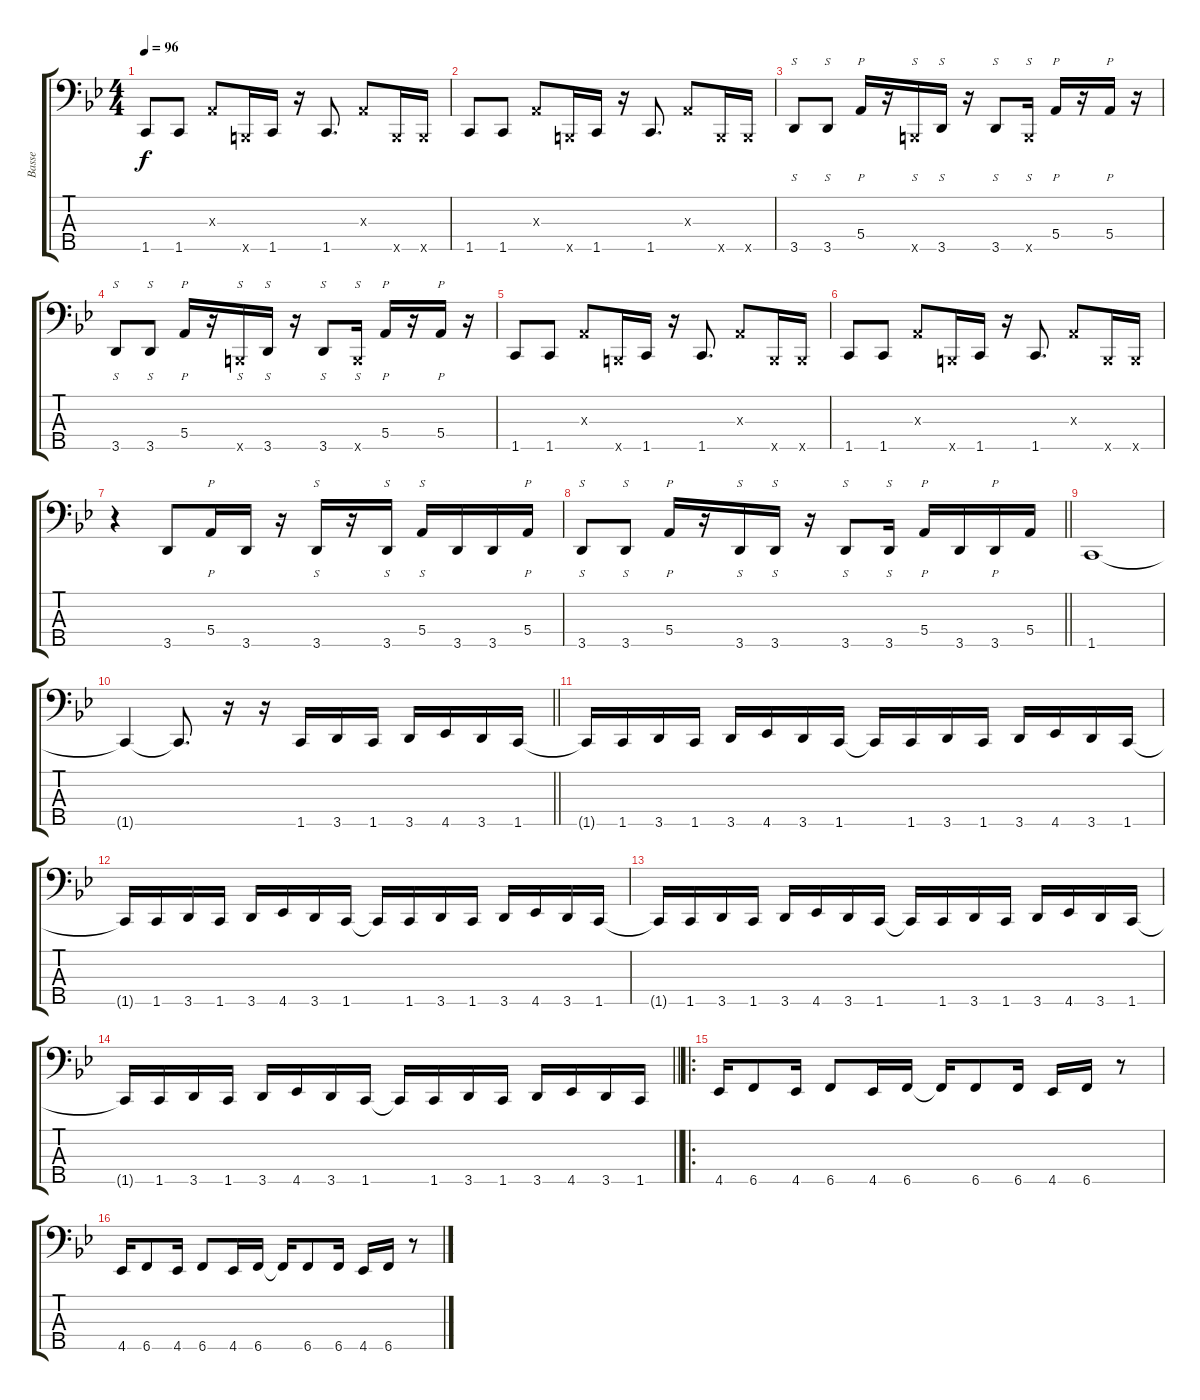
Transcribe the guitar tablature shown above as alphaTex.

\track ("Basse" "Basse") {instrument electricbassfinger}
\staff {score tabs}
\tuning (G2 D2 A1 E1 B0) {hide}
\ts (4 4)
\tempo 96
\clef f4
\ks bb
1.5.8{dy f} 1.5.8 0.3{x}.8 0.5{x}.16 1.5.16 r.16 1.5.8{d} 0.3{x}.8 0.5{x}.16 0.5{x}.16 |
1.5.8 1.5.8 0.3{x}.8 0.5{x}.16 1.5.16 r.16 1.5.8{d} 0.3{x}.8 0.5{x}.16 0.5{x}.16 |
3.5.8{s} 3.5.8{s} 5.4.16{p} r.16 0.5{x}.16{s} 3.5.16{s} r.16 3.5.8{s} 0.5{x}.16{s} 5.4.16{p} r.16 5.4.16{p} r.16 |
3.5.8{s} 3.5.8{s} 5.4.16{p} r.16 0.5{x}.16{s} 3.5.16{s} r.16 3.5.8{s} 0.5{x}.16{s} 5.4.16{p} r.16 5.4.16{p} r.16 |
1.5.8 1.5.8 0.3{x}.8 0.5{x}.16 1.5.16 r.16 1.5.8{d} 0.3{x}.8 0.5{x}.16 0.5{x}.16 |
1.5.8 1.5.8 0.3{x}.8 0.5{x}.16 1.5.16 r.16 1.5.8{d} 0.3{x}.8 0.5{x}.16 0.5{x}.16 |
r.4 3.5.8 5.4.16{p} 3.5.16 r.16 3.5.16{s} r.16 3.5.16{s} 5.4.16{s} 3.5.16 3.5.16 5.4.16{p} |
\barLineRight lightlight
3.5.8{s} 3.5.8{s} 5.4.16{p} r.16 3.5.16{s} 3.5.16{s} r.16 3.5.8{s} 3.5.16{s} 5.4.16{p} 3.5.16 3.5.16{p} 5.4.16 |
1.5.1 |
\barLineRight lightlight
1.5{t}.4 1.5{t}.8{d} r.16 r.16 1.5.16 3.5.16 1.5.16 3.5.16 4.5.16 3.5.16 1.5.16 |
1.5{t}.16 1.5.16 3.5.16 1.5.16 3.5.16 4.5.16 3.5.16 1.5.16 1.5{t}.16 1.5.16 3.5.16 1.5.16 3.5.16 4.5.16 3.5.16 1.5.16 |
1.5{t}.16 1.5.16 3.5.16 1.5.16 3.5.16 4.5.16 3.5.16 1.5.16 1.5{t}.16 1.5.16 3.5.16 1.5.16 3.5.16 4.5.16 3.5.16 1.5.16 |
1.5{t}.16 1.5.16 3.5.16 1.5.16 3.5.16 4.5.16 3.5.16 1.5.16 1.5{t}.16 1.5.16 3.5.16 1.5.16 3.5.16 4.5.16 3.5.16 1.5.16 |
\barLineRight lightlight
1.5{t}.16 1.5.16 3.5.16 1.5.16 3.5.16 4.5.16 3.5.16 1.5.16 1.5{t}.16 1.5.16 3.5.16 1.5.16 3.5.16 4.5.16 3.5.16 1.5.16 |
\ro
4.5.16 6.5.8 4.5.16 6.5.8 4.5.16 6.5.16 6.5{t}.16 6.5.8 6.5.16 4.5.16 6.5.16 r.8 |
4.5.16 6.5.8 4.5.16 6.5.8 4.5.16 6.5.16 6.5{t}.16 6.5.8 6.5.16 4.5.16 6.5.16 r.8
